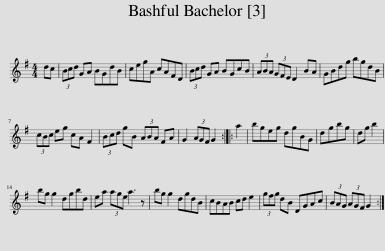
X:1
L:1/8
M:4/4
I:linebreak $
K:G
V:1 treble
V:1
 dc | (3Bcd GA BGdB | cegA cAFD | (3Bcd GA BGcB | (3ABA (3GFE D2 BA | %5
 GBdg bgdB |$ (3cBc eg cA F2 | (3Bcd gB (3ABA FA | G2 (3AGF G2 :: a2 | %10
 bgeg dgBG | dgbg | dg b2 |$ bg g2 dgbd | ea (3age a3 z | %15
 bg g2 dgdB | cBAB cd e2 | (3gfg dB DGAc | (3BAG (3AGF G2 :| %19
